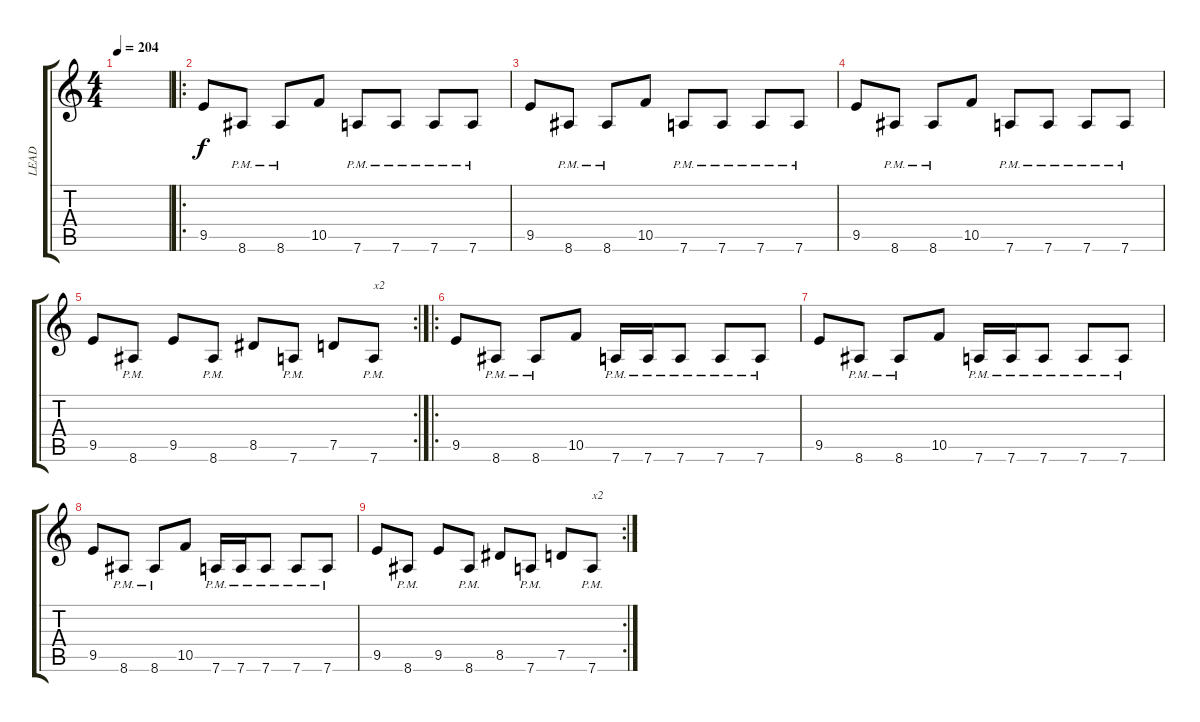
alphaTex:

\track ("LEAD" "LEAD") {instrument overdrivenguitar}
\staff {score tabs}
\tuning (D4 A3 F3 C3 G2 D2) {hide}
\ts (4 4)
\tempo 204
\clef g2
\ks c
|
\ro
9.5.8 8.6{pm}.8 8.6{pm}.8 10.5.8 7.6{pm}.8 7.6{pm}.8 7.6{pm}.8 7.6{pm}.8 |
9.5.8 8.6{pm}.8 8.6{pm}.8 10.5.8 7.6{pm}.8 7.6{pm}.8 7.6{pm}.8 7.6{pm}.8 |
9.5.8 8.6{pm}.8 8.6{pm}.8 10.5.8 7.6{pm}.8 7.6{pm}.8 7.6{pm}.8 7.6{pm}.8 |
\rc 2
9.5.8 8.6{pm}.8 9.5.8 8.6{pm}.8 8.5.8 7.6{pm}.8 7.5.8 7.6{pm}.8{txt "x2"} |
\ro
9.5.8 8.6{pm}.8 8.6{pm}.8 10.5.8 7.6{pm}.16 7.6{pm}.16 7.6{pm}.8 7.6{pm}.8 7.6{pm}.8 |
9.5.8 8.6{pm}.8 8.6{pm}.8 10.5.8 7.6{pm}.16 7.6{pm}.16 7.6{pm}.8 7.6{pm}.8 7.6{pm}.8 |
9.5.8 8.6{pm}.8 8.6{pm}.8 10.5.8 7.6{pm}.16 7.6{pm}.16 7.6{pm}.8 7.6{pm}.8 7.6{pm}.8 |
\rc 2
9.5.8 8.6{pm}.8 9.5.8 8.6{pm}.8 8.5.8 7.6{pm}.8 7.5.8 7.6{pm}.8{txt "x2"}
